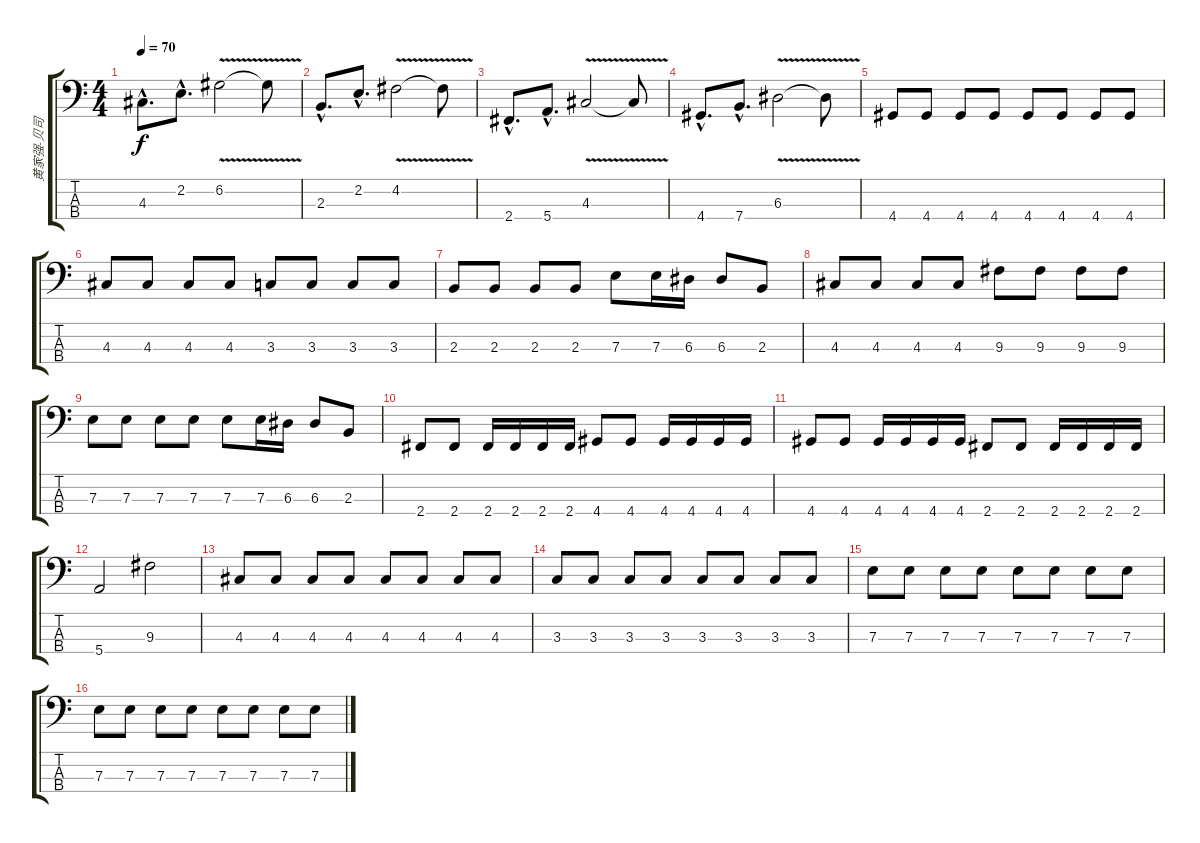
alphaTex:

\track ("黄家强-贝司" "黄家强-贝司") {instrument electricbassfinger}
\staff {score tabs}
\tuning (G2 D2 A1 E1) {hide}
\ts (4 4)
\tempo 70
\clef f4
\ks c
4.3{hac}.8{d dy f} 2.2{hac}.8{d} 6.2{v}.2 6.2{t}.8 |
2.3{hac}.8{d} 2.2{hac}.8{d} 4.2{v}.2 4.2{t}.8 |
2.4{hac}.8{d} 5.4{hac}.8{d} 4.3{v}.2 4.3{t}.8 |
4.4{hac}.8{d} 7.4{hac}.8{d} 6.3{v}.2 6.3{t}.8 |
4.4.8 4.4.8 4.4.8 4.4.8 4.4.8 4.4.8 4.4.8 4.4.8 |
4.3.8 4.3.8 4.3.8 4.3.8 3.3.8 3.3.8 3.3.8 3.3.8 |
2.3.8 2.3.8 2.3.8 2.3.8 7.3.8 7.3.16 6.3.16 6.3.8 2.3.8 |
4.3.8 4.3.8 4.3.8 4.3.8 9.3.8 9.3.8 9.3.8 9.3.8 |
7.3.8 7.3.8 7.3.8 7.3.8 7.3.8 7.3.16 6.3.16 6.3.8 2.3.8 |
2.4.8 2.4.8 2.4.16 2.4.16 2.4.16 2.4.16 4.4.8 4.4.8 4.4.16 4.4.16 4.4.16 4.4.16 |
4.4.8 4.4.8 4.4.16 4.4.16 4.4.16 4.4.16 2.4.8 2.4.8 2.4.16 2.4.16 2.4.16 2.4.16 |
5.4.2 9.3.2 |
4.3.8 4.3.8 4.3.8 4.3.8 4.3.8 4.3.8 4.3.8 4.3.8 |
3.3.8 3.3.8 3.3.8 3.3.8 3.3.8 3.3.8 3.3.8 3.3.8 |
7.3.8 7.3.8 7.3.8 7.3.8 7.3.8 7.3.8 7.3.8 7.3.8 |
7.3.8 7.3.8 7.3.8 7.3.8 7.3.8 7.3.8 7.3.8 7.3.8
